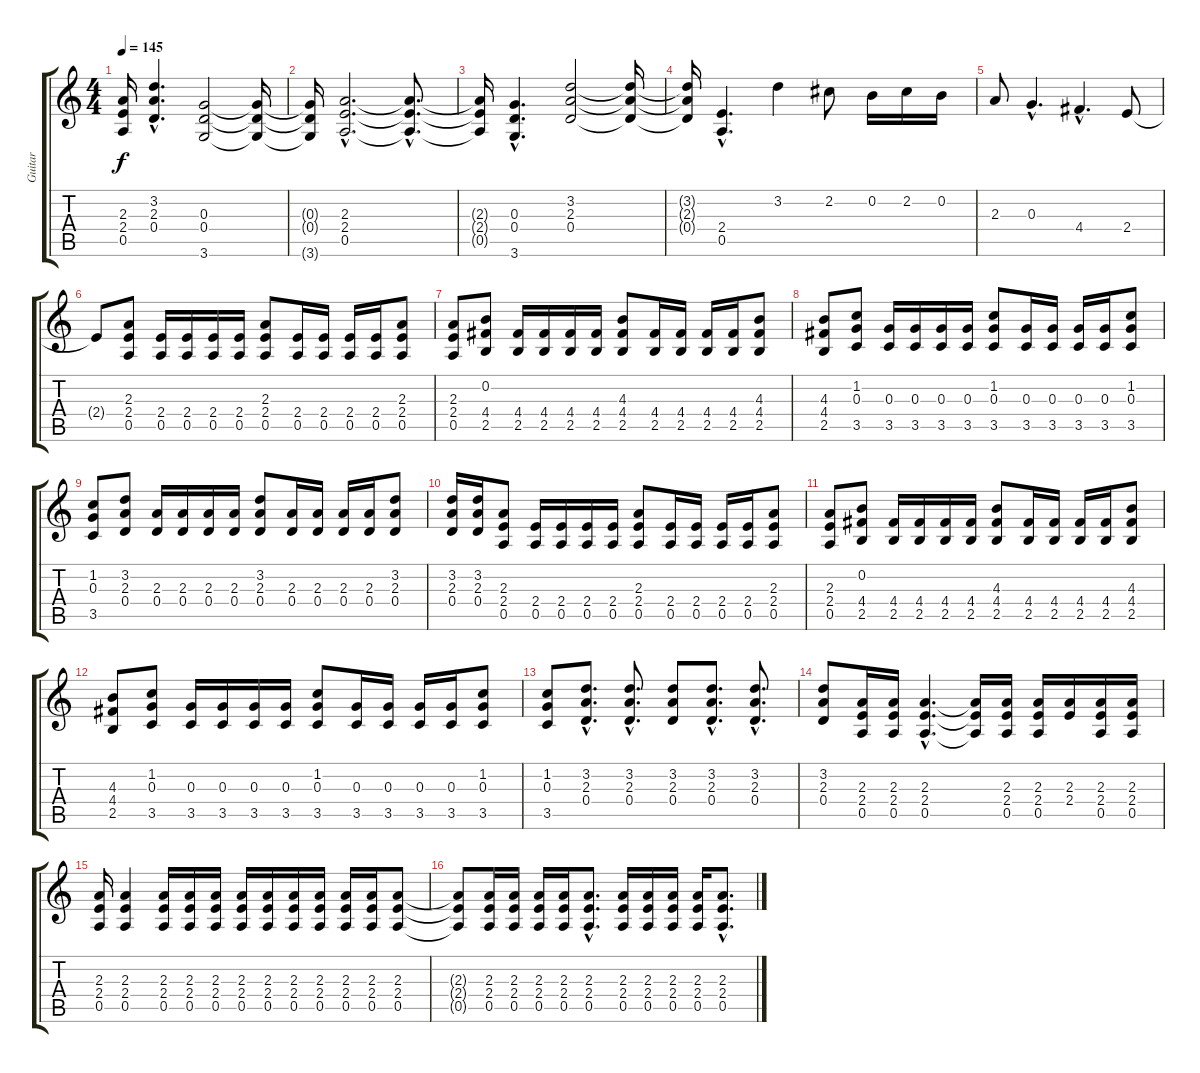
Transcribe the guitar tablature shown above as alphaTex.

\track ("Guitar " "Guitar ") {instrument distortionguitar}
\staff {score tabs}
\tuning (E4 B3 G3 D3 A2 E2) {hide}
\ts (4 4)
\tempo 145
\clef g2
\ks c
(2.3{t} 2.4{t} 0.5{t}).16{dy f} (3.2{hac} 2.3{hac} 0.4{hac}).4{d} (0.3 0.4 3.6).2 (0.3{t} 0.4{t} 3.6{t}).16 |
(0.3{t} 0.4{t} 3.6{t}).16 (2.3{hac} 2.4{hac} 0.5{hac}).2{d} (2.3{hac t} 2.4{hac t} 0.5{hac t}).8{d} |
(2.3{t} 2.4{t} 0.5{t}).16 (0.3{hac} 0.4{hac} 3.6{hac}).4{d} (3.2 2.3 0.4).2 (3.2{t} 2.3{t} 0.4{t}).16 |
(3.2{t} 2.3{t} 0.4{t}).16 (2.4{hac} 0.5{hac}).4{d} 3.2.4 2.2.8 0.2.16 2.2.16 0.2.16 |
2.3.8 0.3{hac}.4{d} 4.4{hac}.4{d} 2.4.8 |
2.4{t}.8 (2.3 2.4 0.5).8 (2.4 0.5).16{instrument electricguitarmuted} (2.4 0.5).16 (2.4 0.5).16 (2.4 0.5).16 (2.3 2.4 0.5).8{instrument distortionguitar} (2.4 0.5).16{instrument electricguitarmuted} (2.4 0.5).16 (2.4 0.5).16 (2.4 0.5).16 (2.3 2.4 0.5).8{instrument distortionguitar} |
(2.3 2.4 0.5).8 (0.2 4.4 2.5).8 (4.4 2.5).16{instrument electricguitarmuted} (4.4 2.5).16 (4.4 2.5).16 (4.4 2.5).16 (4.3 4.4 2.5).8{instrument distortionguitar} (4.4 2.5).16{instrument electricguitarmuted} (4.4 2.5).16 (4.4 2.5).16 (4.4 2.5).16 (4.3 4.4 2.5).8{instrument distortionguitar} |
(4.3 4.4 2.5).8 (1.2 0.3 3.5).8 (0.3 3.5).16{instrument electricguitarmuted} (0.3 3.5).16 (0.3 3.5).16 (0.3 3.5).16 (1.2 0.3 3.5).8{instrument distortionguitar} (0.3 3.5).16{instrument electricguitarmuted} (0.3 3.5).16 (0.3 3.5).16 (0.3 3.5).16 (1.2 0.3 3.5).8{instrument distortionguitar} |
(1.2 0.3 3.5).8 (3.2 2.3 0.4).8 (2.3 0.4).16{instrument electricguitarmuted} (2.3 0.4).16 (2.3 0.4).16 (2.3 0.4).16 (3.2 2.3 0.4).8{instrument distortionguitar} (2.3 0.4).16{instrument electricguitarmuted} (2.3 0.4).16 (2.3 0.4).16 (2.3 0.4).16 (3.2 2.3 0.4).8{instrument distortionguitar} |
(3.2 2.3 0.4).16 (3.2 2.3 0.4).16 (2.3 2.4 0.5).8 (2.4 0.5).16{instrument electricguitarmuted} (2.4 0.5).16 (2.4 0.5).16 (2.4 0.5).16 (2.3 2.4 0.5).8{instrument distortionguitar} (2.4 0.5).16{instrument electricguitarmuted} (2.4 0.5).16 (2.4 0.5).16 (2.4 0.5).16 (2.3 2.4 0.5).8{instrument distortionguitar} |
(2.3 2.4 0.5).8 (0.2 4.4 2.5).8 (4.4 2.5).16{instrument electricguitarmuted} (4.4 2.5).16 (4.4 2.5).16 (4.4 2.5).16 (4.3 4.4 2.5).8{instrument distortionguitar} (4.4 2.5).16{instrument electricguitarmuted} (4.4 2.5).16 (4.4 2.5).16 (4.4 2.5).16 (4.3 4.4 2.5).8{instrument distortionguitar} |
(4.3 4.4 2.5).8 (1.2 0.3 3.5).8 (0.3 3.5).16{instrument electricguitarmuted} (0.3 3.5).16 (0.3 3.5).16 (0.3 3.5).16 (1.2 0.3 3.5).8{instrument distortionguitar} (0.3 3.5).16{instrument electricguitarmuted} (0.3 3.5).16 (0.3 3.5).16 (0.3 3.5).16 (1.2 0.3 3.5).8{instrument distortionguitar} |
(1.2 0.3 3.5).8 (3.2{hac} 2.3{hac} 0.4{hac}).8{d} (3.2{hac} 2.3{hac} 0.4{hac}).8{d} (3.2 2.3 0.4).8 (3.2{hac} 2.3{hac} 0.4{hac}).8{d} (3.2{hac} 2.3{hac} 0.4{hac}).8{d} |
(3.2 2.3 0.4).8 (2.3 2.4 0.5).16 (2.3 2.4 0.5).16 (2.3{hac} 2.4{hac} 0.5{hac}).4{d} (2.3{t} 2.4{t} 0.5{t}).16 (2.3 2.4 0.5).16 (2.3 2.4 0.5).16 (2.3 2.4).16 (2.3 2.4 0.5).16 (2.3 2.4 0.5).16 |
(2.3 2.4 0.5).16 (2.3 2.4 0.5).4 (2.3 2.4 0.5).16 (2.3 2.4 0.5).16 (2.3 2.4 0.5).16 (2.3 2.4 0.5).16 (2.3 2.4 0.5).16 (2.3 2.4 0.5).16 (2.3 2.4 0.5).16 (2.3 2.4 0.5).16 (2.3 2.4 0.5).16 (2.3 2.4 0.5).8 |
(2.3{t} 2.4{t} 0.5{t}).8 (2.3 2.4 0.5).16 (2.3 2.4 0.5).16 (2.3 2.4 0.5).16 (2.3 2.4 0.5).16 (2.3{hac} 2.4{hac} 0.5{hac}).8{d} (2.3 2.4 0.5).16 (2.3 2.4 0.5).16 (2.3 2.4 0.5).16 (2.3 2.4 0.5).16 (2.3{hac} 2.4{hac} 0.5{hac}).8{d}
